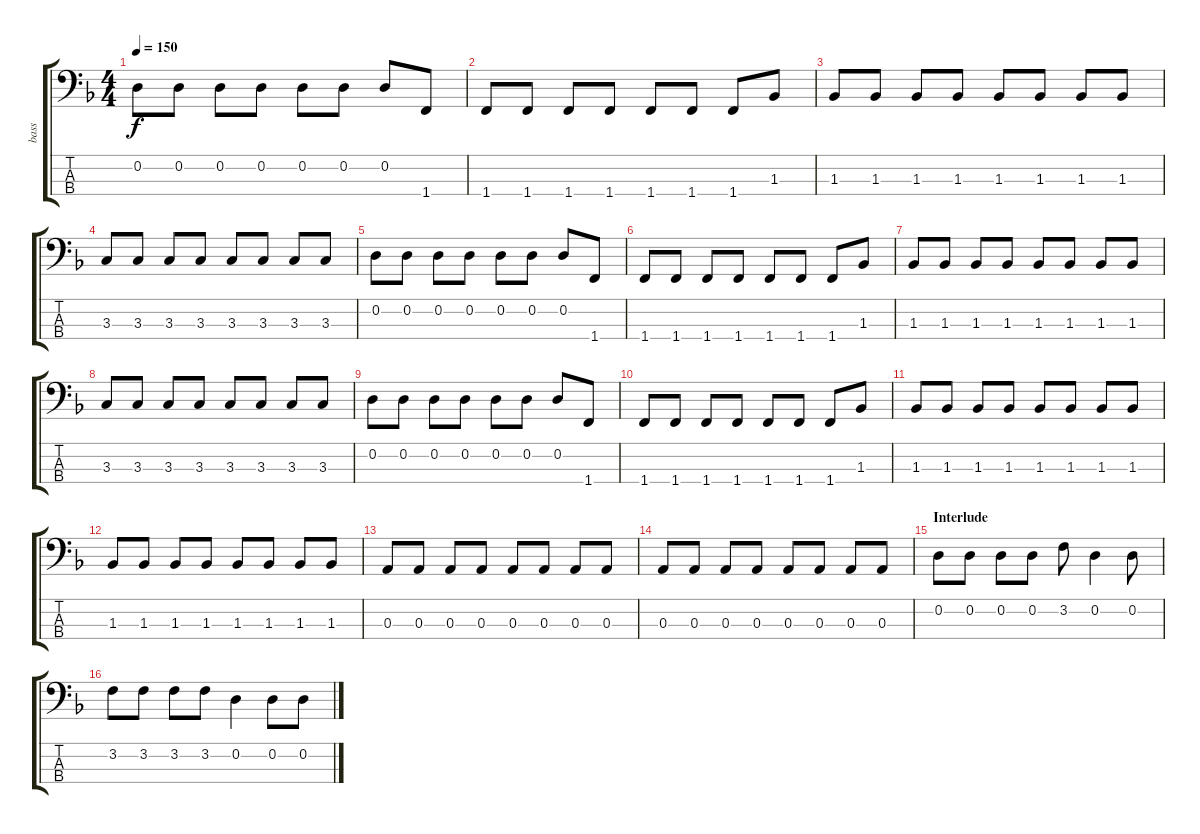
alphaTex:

\track ("bass" "bass") {instrument slapbass2}
\staff {score tabs}
\tuning (G2 D2 A1 E1) {hide}
\ts (4 4)
\tempo 150
\clef f4
\ks dminor
0.2.8{dy f} 0.2.8 0.2.8 0.2.8 0.2.8 0.2.8 0.2.8 1.4.8 |
1.4.8 1.4.8 1.4.8 1.4.8 1.4.8 1.4.8 1.4.8 1.3.8 |
1.3.8 1.3.8 1.3.8 1.3.8 1.3.8 1.3.8 1.3.8 1.3.8 |
3.3.8 3.3.8 3.3.8 3.3.8 3.3.8 3.3.8 3.3.8 3.3.8 |
0.2.8 0.2.8 0.2.8 0.2.8 0.2.8 0.2.8 0.2.8 1.4.8 |
1.4.8 1.4.8 1.4.8 1.4.8 1.4.8 1.4.8 1.4.8 1.3.8 |
1.3.8 1.3.8 1.3.8 1.3.8 1.3.8 1.3.8 1.3.8 1.3.8 |
3.3.8 3.3.8 3.3.8 3.3.8 3.3.8 3.3.8 3.3.8 3.3.8 |
0.2.8 0.2.8 0.2.8 0.2.8 0.2.8 0.2.8 0.2.8 1.4.8 |
1.4.8 1.4.8 1.4.8 1.4.8 1.4.8 1.4.8 1.4.8 1.3.8 |
1.3.8 1.3.8 1.3.8 1.3.8 1.3.8 1.3.8 1.3.8 1.3.8 |
1.3.8 1.3.8 1.3.8 1.3.8 1.3.8 1.3.8 1.3.8 1.3.8 |
0.3.8 0.3.8 0.3.8 0.3.8 0.3.8 0.3.8 0.3.8 0.3.8 |
0.3.8 0.3.8 0.3.8 0.3.8 0.3.8 0.3.8 0.3.8 0.3.8 |
\section ("" "Interlude")
0.2.8 0.2.8 0.2.8 0.2.8 3.2.8 0.2.4 0.2.8 |
3.2.8 3.2.8 3.2.8 3.2.8 0.2.4 0.2.8 0.2.8
